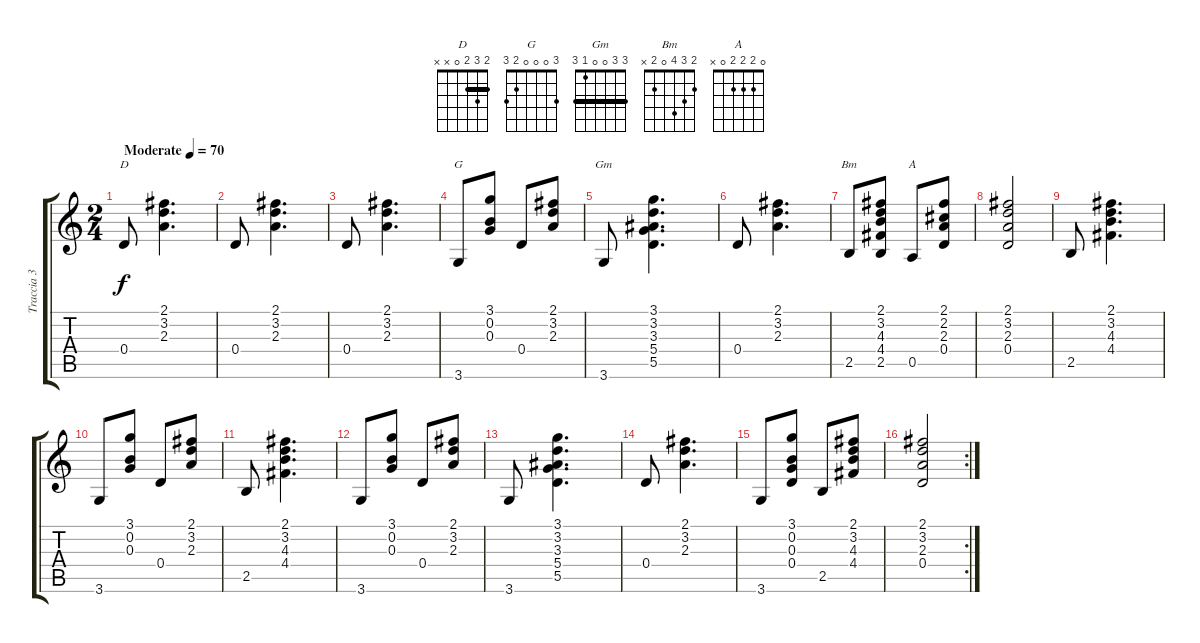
\track ("Traccia 3" "Traccia 3") {instrument acousticguitarsteel}
\staff {score tabs}
\tuning (E4 B3 G3 D3 A2 E2) {hide}
\chord ("D" 2 3 2 0 x x) {barre 2}
\chord ("G" 3 0 0 0 2 3)
\chord ("Gm" 3 3 0 0 1 3) {barre 3}
\chord ("Bm" 2 3 4 0 2 x)
\chord ("A" 0 2 2 2 0 x)
\ts (2 4)
\tempo (70 "Moderate")
\clef g2
\ks c
0.4.8{ch "D" dy f instrument acousticguitarsteel} (2.1 3.2 2.3).4{d} |
0.4.8 (2.1 3.2 2.3).4{d} |
0.4.8 (2.1 3.2 2.3).4{d} |
3.6.8{ch "G"} (3.1 0.2 0.3).8 0.4.8 (2.1 3.2 2.3).8 |
3.6.8{ch "Gm"} (3.1 3.2 3.3 5.4 5.5).4{d} |
0.4.8 (2.1 3.2 2.3).4{d} |
2.5.8{ch "Bm"} (2.1 3.2 4.3 4.4 2.5).8 0.5.8{ch "A"} (2.1 2.2 2.3 0.4).8 |
(2.1 3.2 2.3 0.4).2 |
2.5.8 (2.1 3.2 4.3 4.4).4{d} |
3.6.8 (3.1 0.2 0.3).8 0.4.8 (2.1 3.2 2.3).8 |
2.5.8 (2.1 3.2 4.3 4.4).4{d} |
3.6.8 (3.1 0.2 0.3).8 0.4.8 (2.1 3.2 2.3).8 |
3.6.8 (3.1 3.2 3.3 5.4 5.5).4{d} |
0.4.8 (2.1 3.2 2.3).4{d} |
3.6.8 (3.1 0.2 0.3 0.4).8 2.5.8 (2.1 3.2 4.3 4.4).8 |
\rc 2
(2.1 3.2 2.3 0.4).2
